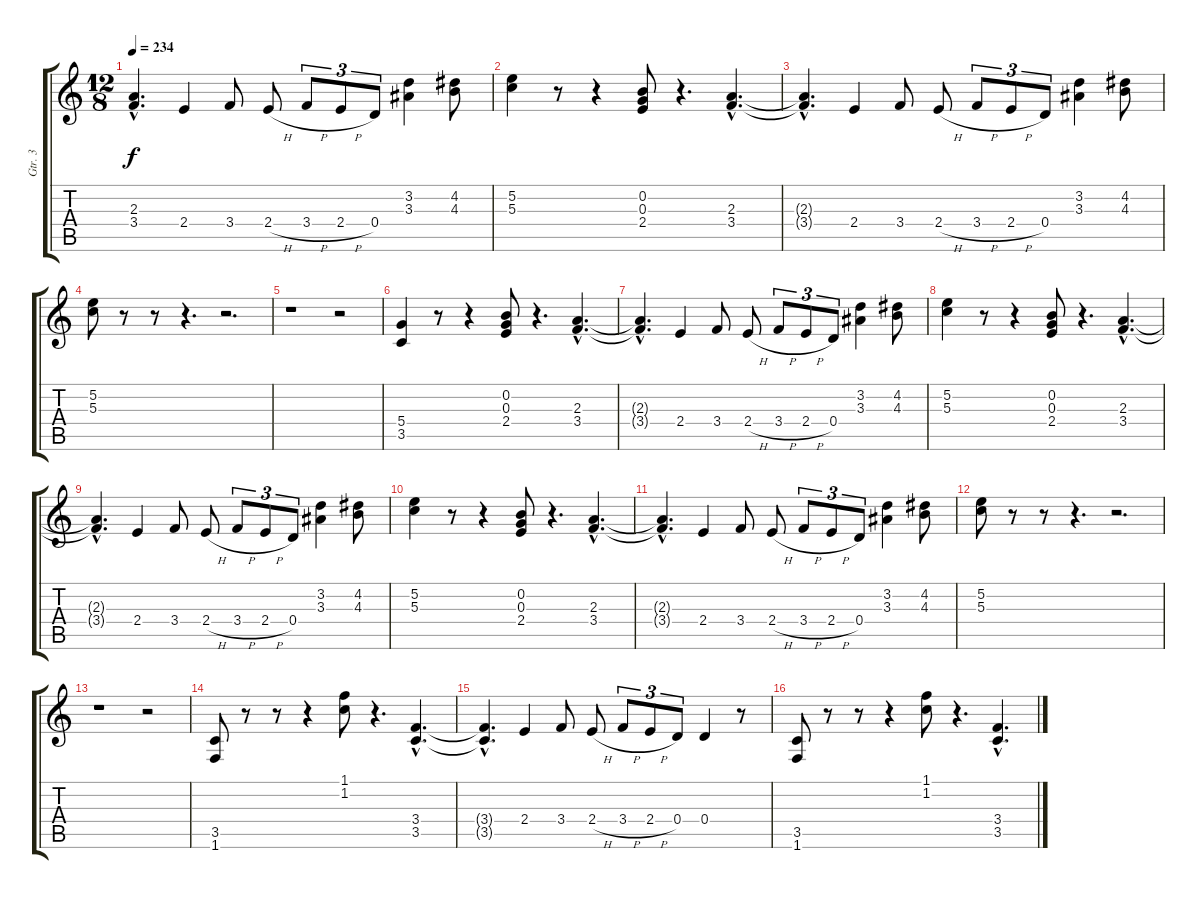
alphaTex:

\track ("Gtr. 3" "Gtr. 3") {instrument distortionguitar}
\staff {score tabs}
\tuning (E4 B3 G3 D3 A2 E2) {hide}
\ts (12 8)
\tempo 234
\clef g2
\ks c
(2.3{hac t} 3.4{hac t}).4{d dy f} 2.4.4 3.4.8 2.4{h}.8 3.4{h}.8{tu (3 2)} 2.4{h}.8{tu (3 2)} 0.4.8{tu (3 2)} (3.2 3.3).4 (4.2 4.3).8 |
(5.2 5.3).4 r.8 r.4 (0.2 0.3 2.4).8 r.4{d} (2.3{hac} 3.4{hac}).4{d} |
(2.3{hac t} 3.4{hac t}).4{d} 2.4.4 3.4.8 2.4{h}.8 3.4{h}.8{tu (3 2)} 2.4{h}.8{tu (3 2)} 0.4.8{tu (3 2)} (3.2 3.3).4 (4.2 4.3).8 |
(5.2 5.3).8 r.8 r.8 r.4{d} r.2{d} |
r.1 r.2 |
(5.4 3.5).4 r.8 r.4 (0.2 0.3 2.4).8 r.4{d} (2.3{hac} 3.4{hac}).4{d} |
(2.3{hac t} 3.4{hac t}).4{d} 2.4.4 3.4.8 2.4{h}.8 3.4{h}.8{tu (3 2)} 2.4{h}.8{tu (3 2)} 0.4.8{tu (3 2)} (3.2 3.3).4 (4.2 4.3).8 |
(5.2 5.3).4 r.8 r.4 (0.2 0.3 2.4).8 r.4{d} (2.3{hac} 3.4{hac}).4{d} |
(2.3{hac t} 3.4{hac t}).4{d} 2.4.4 3.4.8 2.4{h}.8 3.4{h}.8{tu (3 2)} 2.4{h}.8{tu (3 2)} 0.4.8{tu (3 2)} (3.2 3.3).4 (4.2 4.3).8 |
(5.2 5.3).4 r.8 r.4 (0.2 0.3 2.4).8 r.4{d} (2.3{hac} 3.4{hac}).4{d} |
(2.3{hac t} 3.4{hac t}).4{d} 2.4.4 3.4.8 2.4{h}.8 3.4{h}.8{tu (3 2)} 2.4{h}.8{tu (3 2)} 0.4.8{tu (3 2)} (3.2 3.3).4 (4.2 4.3).8 |
(5.2 5.3).8 r.8 r.8 r.4{d} r.2{d} |
r.1 r.2 |
(3.5 1.6).8 r.8 r.8 r.4 (1.1 1.2).8 r.4{d} (3.4{hac} 3.5{hac}).4{d} |
(3.4{hac t} 3.5{hac t}).4{d} 2.4.4 3.4.8 2.4{h}.8 3.4{h}.8{tu (3 2)} 2.4{h}.8{tu (3 2)} 0.4.8{tu (3 2)} 0.4.4 r.8 |
(3.5 1.6).8 r.8 r.8 r.4 (1.1 1.2).8 r.4{d} (3.4{hac} 3.5{hac}).4{d}
